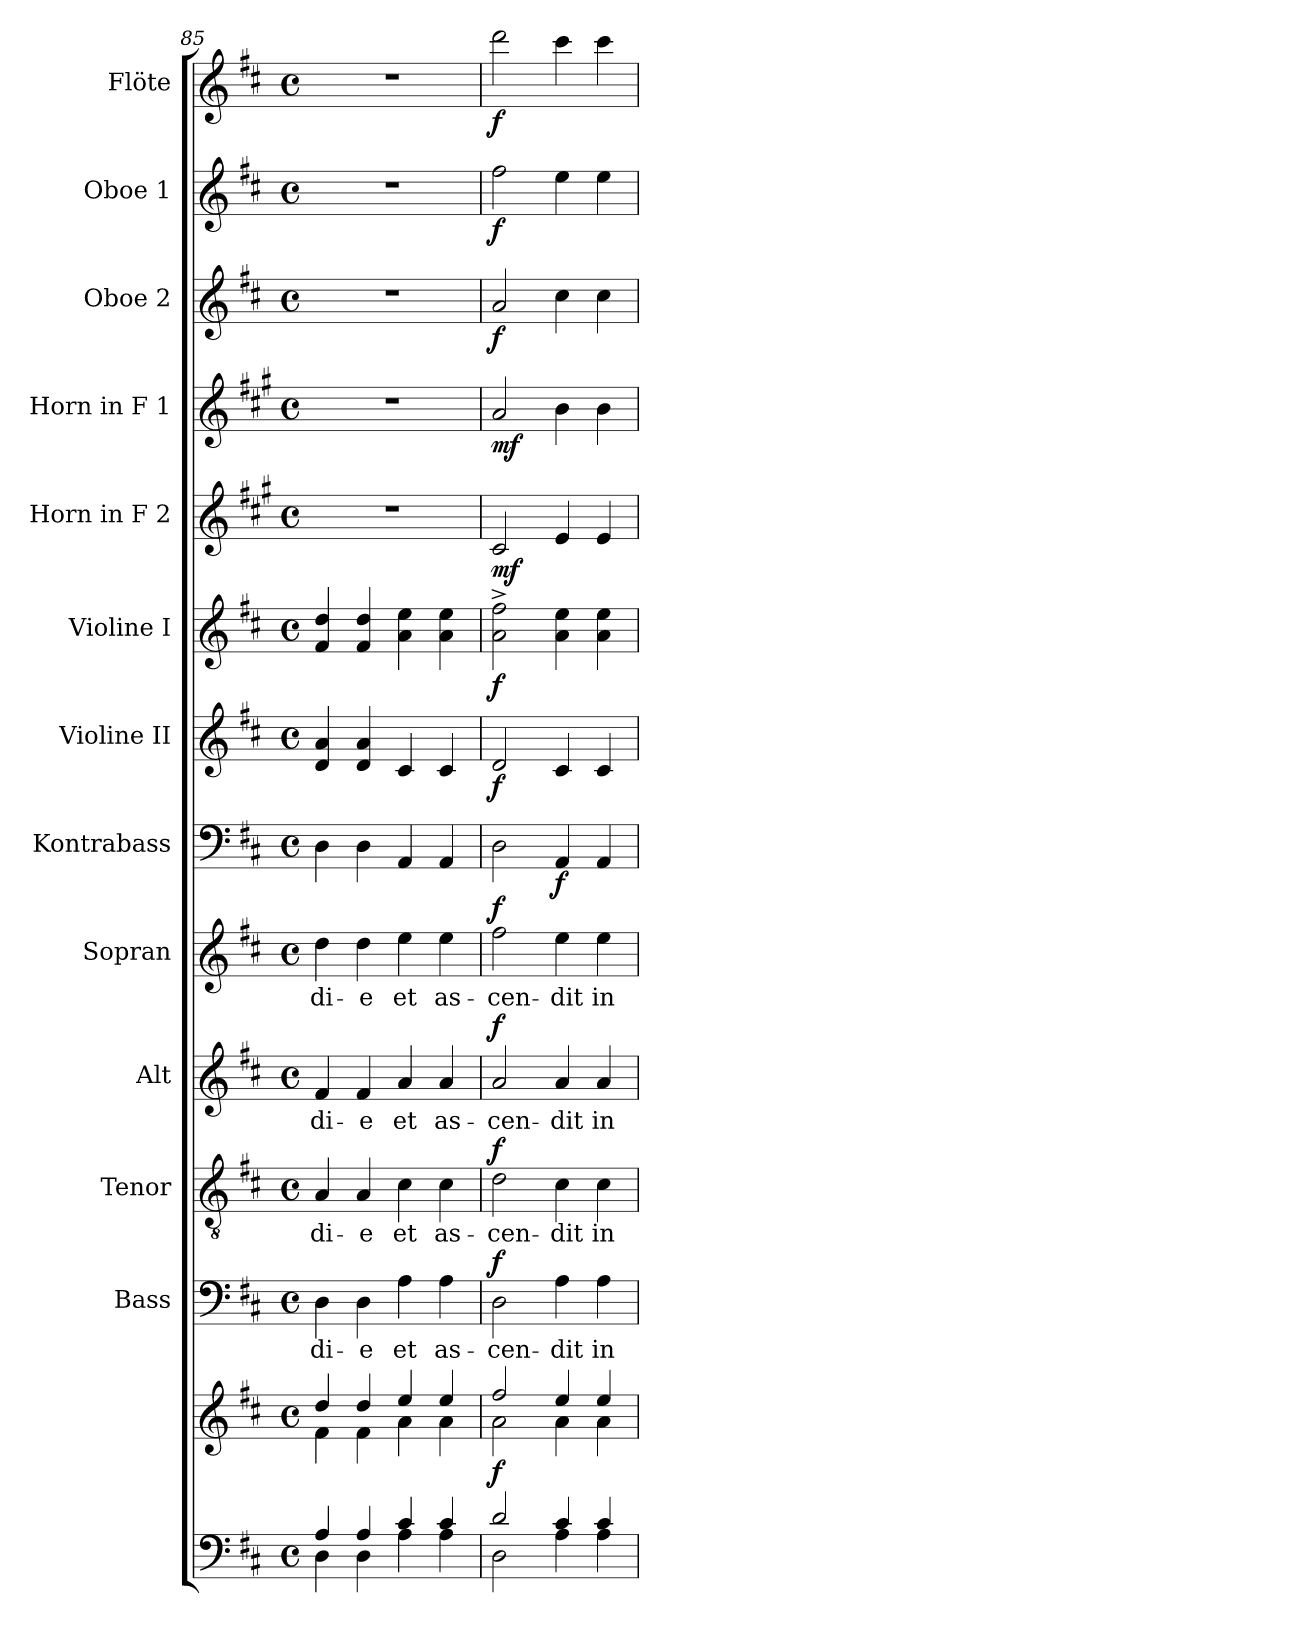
**kern	**kern	**dynam	**kern	**text	**dynam	**kern	**text	**dynam	**kern	**text	**dynam	**kern	**text	**dynam	**kern	**dynam	**kern	**dynam	**kern	**dynam	**kern	**dynam	**kern	**dynam	**kern	**dynam	**kern	**dynam	**kern	**dynam
*part13	*part13	*part13	*part12	*part12	*part12	*part11	*part11	*part11	*part10	*part10	*part10	*part9	*part9	*part9	*part8	*part8	*part7	*part7	*part6	*part6	*part5	*part5	*part4	*part4	*part3	*part3	*part2	*part2	*part1	*part1
*staff14	*staff13	*staff13/14	*staff12	*staff12	*staff12	*staff11	*staff11	*staff11	*staff10	*staff10	*staff10	*staff9	*staff9	*staff9	*staff8	*staff8	*staff7	*staff7	*staff6	*staff6	*staff5	*staff5	*staff4	*staff4	*staff3	*staff3	*staff2	*staff2	*staff1	*staff1
*	*	*	*I"Bass	*	*	*I"Tenor	*	*	*I"Alt	*	*	*I"Sopran	*	*	*I"Kontrabass	*	*I"Violine II	*	*I"Violine I	*	*I"Horn in F 2	*	*I"Horn in F 1	*	*I"Oboe 2	*	*I"Oboe 1	*	*I"Flöte	*
*	*	*	*I'B.	*	*	*I'T.	*	*	*I'A.	*	*	*I'S.	*	*	*I'Kb.	*	*I'Vl. II	*	*I'Vl. I	*	*	*	*	*	*I'Ob. 2	*	*I'Ob. 1	*	*I'Fl.	*
*clefF4	*clefG2	*	*clefF4	*	*	*clefGv2	*	*	*clefG2	*	*	*clefG2	*	*	*clefF4	*	*clefG2	*	*clefG2	*	*clefG2	*	*clefG2	*	*clefG2	*	*clefG2	*	*clefG2	*
*	*	*	*	*	*	*	*	*	*	*	*	*	*	*	*ITrd7c12	*	*	*	*	*	*ITrd4c7	*	*ITrd4c7	*	*	*	*	*	*	*
*k[f#c#]	*k[f#c#]	*	*k[f#c#]	*	*	*k[f#c#]	*	*	*k[f#c#]	*	*	*k[f#c#]	*	*	*k[f#c#]	*	*k[f#c#]	*	*k[f#c#]	*	*k[f#c#]	*	*k[f#c#]	*	*k[f#c#]	*	*k[f#c#]	*	*k[f#c#]	*
*D:	*D:	*	*D:	*	*	*D:	*	*	*D:	*	*	*D:	*	*	*D:	*	*D:	*	*D:	*	*D:	*	*D:	*	*D:	*	*D:	*	*D:	*
*M4/4	*M4/4	*	*M4/4	*	*	*M4/4	*	*	*M4/4	*	*	*M4/4	*	*	*M4/4	*	*M4/4	*	*M4/4	*	*M4/4	*	*M4/4	*	*M4/4	*	*M4/4	*	*M4/4	*
*met(c)	*met(c)	*	*met(c)	*	*	*met(c)	*	*	*met(c)	*	*	*met(c)	*	*	*met(c)	*	*met(c)	*	*met(c)	*	*met(c)	*	*met(c)	*	*met(c)	*	*met(c)	*	*met(c)	*
=85	=85	=85	=85	=85	=85	=85	=85	=85	=85	=85	=85	=85	=85	=85	=85	=85	=85	=85	=85	=85	=85	=85	=85	=85	=85	=85	=85	=85	=85	=85
*^	*^	*	*	*	*	*	*	*	*	*	*	*	*	*	*	*	*	*	*	*	*	*	*	*	*	*	*	*	*	*
!	!	!	!	!	!	!LO:LY:b	!	!	!LO:LY:b	!	!	!LO:LY:b	!	!	!LO:LY:b	!	!	!	!	!	!	!	!	!	!	!	!	!	!	!	!	!
4A/	4D\	4dd/	4f#\	.	4D\	di-	.	4A/	di-	.	4f#/	di-	.	4dd\	di-	.	4DD\	.	4d/ 4a/	.	4f#/ 4dd/	.	1r	.	1r	.	1r	.	1r	.	1r	.
!	!	!	!	!	!	!LO:LY:b	!	!	!LO:LY:b	!	!	!LO:LY:b	!	!	!LO:LY:b	!	!	!	!	!	!	!	!	!	!	!	!	!	!	!	!	!
4A/	4D\	4dd/	4f#\	.	4D\	-e	.	4A/	-e	.	4f#/	-e	.	4dd\	-e	.	4DD\	.	4d/ 4a/	.	4f#/ 4dd/	.	.	.	.	.	.	.	.	.	.	.
!	!	!	!	!	!	!LO:LY:b	!	!	!LO:LY:b	!	!	!LO:LY:b	!	!	!LO:LY:b	!	!	!	!	!	!	!	!	!	!	!	!	!	!	!	!	!
4c#/	4A\	4ee/	4a\	.	4A\	et	.	4c#\	et	.	4a/	et	.	4ee\	et	.	4AAA/	.	4c#/	.	4a\ 4ee\	.	.	.	.	.	.	.	.	.	.	.
!	!	!	!	!	!	!LO:LY:b	!	!	!LO:LY:b	!	!	!LO:LY:b	!	!	!LO:LY:b	!	!	!	!	!	!	!	!	!	!	!	!	!	!	!	!	!
4c#/	4A\	4ee/	4a\	.	4A\	as-	.	4c#\	as-	.	4a/	as-	.	4ee\	as-	.	4AAA/	.	4c#/	.	4a\ 4ee\	.	.	.	.	.	.	.	.	.	.	.
=86	=86	=86	=86	=86	=86	=86	=86	=86	=86	=86	=86	=86	=86	=86	=86	=86	=86	=86	=86	=86	=86	=86	=86	=86	=86	=86	=86	=86	=86	=86	=86	=86
!	!	!	!	!LO:DY:b	!	!LO:LY:b	!LO:DY:a	!	!LO:LY:b	!LO:DY:a	!	!LO:LY:b	!LO:DY:a	!	!LO:LY:b	!LO:DY:a	!	!	!	!LO:DY:b	!	!LO:DY:b	!	!LO:DY:b	!	!LO:DY:b	!	!LO:DY:b	!	!LO:DY:b	!	!LO:DY:b
2d/	2D\	2ff#/	2a\	f	2D\	-cen-	f	2d\	-cen-	f	2a/	-cen-	f	2ff#\	-cen-	f	2DD\	.	2d/	f	2a\^> 2ff#\^>	f	2F#/	mf	2d/	mf	2a/	f	2ff#\	f	2ddd\	f
!	!	!	!	!	!	!LO:LY:b	!	!	!LO:LY:b	!	!	!LO:LY:b	!	!	!LO:LY:b	!	!	!LO:DY:b	!	!	!	!	!	!	!	!	!	!	!	!	!	!
4c#/	4A\	4ee/	4a\	.	4A\	-dit	.	4c#\	-dit	.	4a/	-dit	.	4ee\	-dit	.	4AAA/	f	4c#/	.	4a\ 4ee\	.	4A/	.	4e\	.	4cc#\	.	4ee\	.	4ccc#\	.
!	!	!	!	!	!	!LO:LY:b	!	!	!LO:LY:b	!	!	!LO:LY:b	!	!	!LO:LY:b	!	!	!	!	!	!	!	!	!	!	!	!	!	!	!	!	!
4c#/	4A\	4ee/	4a\	.	4A\	in	.	4c#\	in	.	4a/	in	.	4ee\	in	.	4AAA/	.	4c#/	.	4a\ 4ee\	.	4A/	.	4e\	.	4cc#\	.	4ee\	.	4ccc#\	.
*v	*v	*	*	*	*	*	*	*	*	*	*	*	*	*	*	*	*	*	*	*	*	*	*	*	*	*	*	*	*	*	*	*
*	*v	*v	*	*	*	*	*	*	*	*	*	*	*	*	*	*	*	*	*	*	*	*	*	*	*	*	*	*	*	*	*
=	=	=	=	=	=	=	=	=	=	=	=	=	=	=	=	=	=	=	=	=	=	=	=	=	=	=	=	=	=	=
*-	*-	*-	*-	*-	*-	*-	*-	*-	*-	*-	*-	*-	*-	*-	*-	*-	*-	*-	*-	*-	*-	*-	*-	*-	*-	*-	*-	*-	*-	*-
